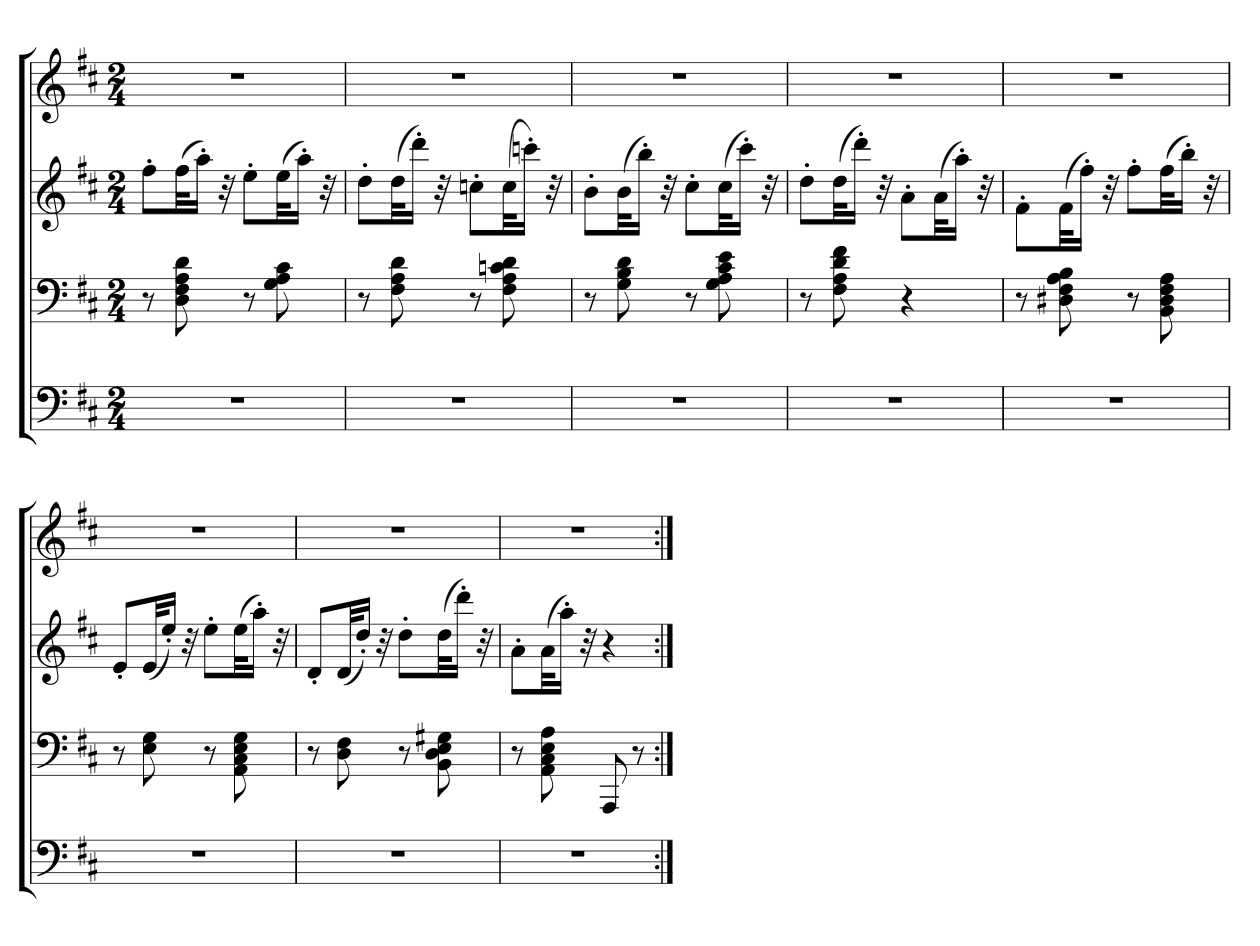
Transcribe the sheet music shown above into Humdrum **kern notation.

**kern	**kern	**kern	**kern
*part4	*part3	*part2	*part1
*staff4	*staff3	*staff2	*staff1
*clefF4	*clefF4	*clefG2	*clefG2
*k[f#c#]	*k[f#c#]	*k[f#c#]	*k[f#c#]
*D:	*D:	*D:	*D:
*M2/4	*M2/4	*M2/4	*M2/4
=	=	=	=
2r	8r	8ff#'L	2r
.	8D 8F# 8A 8d	(32ff#KL	.
.	.	16aa'JJ)	.
.	.	32r	.
.	8r	8ee'L	.
.	8G 8A 8c#	(32eeKL	.
.	.	16aa'JJ)	.
.	.	32r	.
=	=	=	=
2r	8r	8dd'L	2r
.	8F# 8A 8d	(32ddKL	.
.	.	16ddd'JJ)	.
.	.	32r	.
.	8r	8ccn'L	.
.	8F# 8A 8cn 8d	(32ccKL	.
.	.	16cccn'JJ)	.
.	.	32r	.
=	=	=	=
2r	8r	8b'L	2r
.	8G 8B 8d	(32bKL	.
.	.	16bb'JJ)	.
.	.	32r	.
.	8r	8cc#'L	.
.	8G 8A 8c# 8e	(32cc#KL	.
.	.	16ccc#'JJ)	.
.	.	32r	.
=	=	=	=
2r	8r	8dd'L	2r
.	8F# 8A 8d 8f#	(32ddKL	.
.	.	16ddd'JJ)	.
.	.	32r	.
.	4r	8a'L	.
.	.	(32aKL	.
.	.	16aa'JJ)	.
.	.	32r	.
=	=	=	=
2r	8r	8f#'L	2r
.	8D#X 8F# 8A 8B	(32f#KL	.
.	.	16ff#'JJ)	.
.	.	32r	.
.	8r	8ff#'L	.
.	8BB 8D# 8F# 8A	(32ff#KL	.
.	.	16bb'JJ)	.
.	.	32r	.
=	=	=	=
2r	8r	8e'L	2r
.	8E 8G	(32eKL	.
.	.	16ee'JJ)	.
.	.	32r	.
.	8r	8ee'L	.
.	8AA 8C# 8E 8G	(32eeKL	.
.	.	16aa'JJ)	.
.	.	32r	.
=	=	=	=
2r	8r	8d'L	2r
.	8D 8F#	(32dKL	.
.	.	16dd'JJ)	.
.	.	32r	.
.	8r	8dd'L	.
.	8BB 8D 8E 8G#X	(32ddKL	.
.	.	16ddd'JJ)	.
.	.	32r	.
=	=	=	=
2r	8r	8a'L	2r
.	8AA 8C# 8E 8A	(32aKL	.
.	.	16aa'JJ)	.
.	.	32r	.
.	8AAA	4r	.
.	8r	.	.
=:|!	=:|!	=:|!	=:|!
*-	*-	*-	*-
